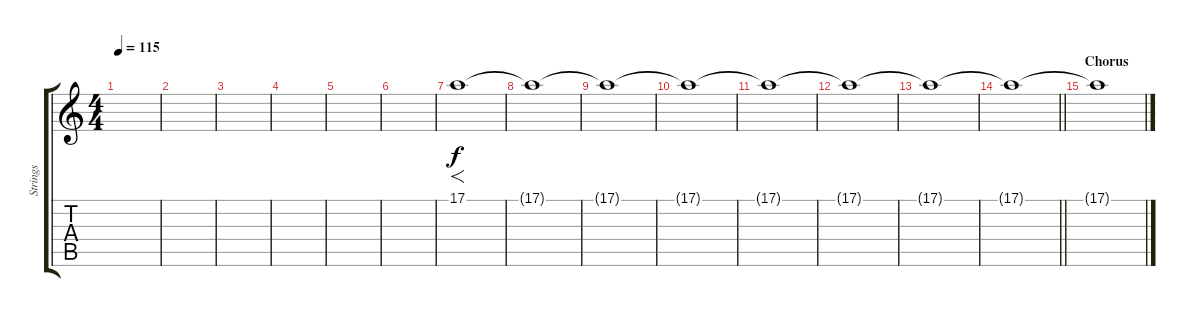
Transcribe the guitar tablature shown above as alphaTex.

\track ("Strings" "Strings") {instrument stringensemble1}
\staff {score tabs}
\tuning (E4 B3 G3 D3 A2 E2) {hide}
\ts (4 4)
\tempo 115
\clef g2
\ks c
|
|
|
|
|
|
17.1.1{f} |
17.1{t}.1 |
17.1{t}.1 |
17.1{t}.1 |
17.1{t}.1 |
17.1{t}.1 |
17.1{t}.1 |
\barLineRight lightlight
17.1{t}.1 |
\section ("" "Chorus")
17.1{t}.1
